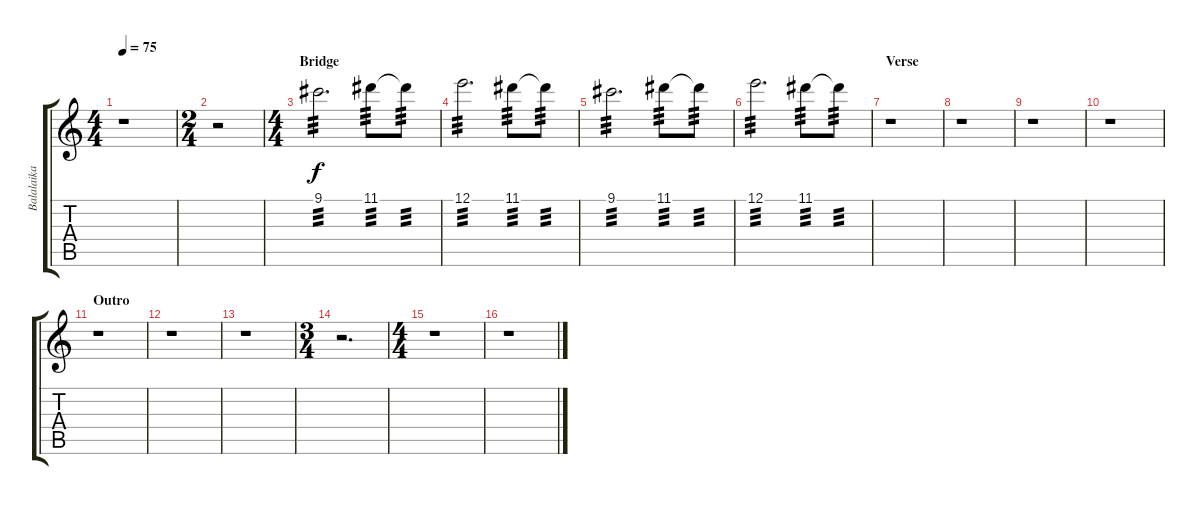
\track ("Balalaika" "Balalaika") {instrument acousticguitarnylon}
\staff {score tabs}
\tuning (E4 B3 G3 D3 A2 E2) {hide}
\ts (4 4)
\tempo 75
\clef g2
\ks c
r.1{dy f} |
\ts (2 4)
r.2 |
\ts (4 4)
\section ("" "Bridge")
9.1.2{d tp 3} 11.1.8{tp 3} 11.1{t}.8{tp 3} |
12.1.2{d tp 3} 11.1.8{tp 3} 11.1{t}.8{tp 3} |
9.1.2{d tp 3} 11.1.8{tp 3} 11.1{t}.8{tp 3} |
12.1.2{d tp 3} 11.1.8{tp 3} 11.1{t}.8{tp 3} |
\section ("" "Verse")
r.1 |
r.1 |
r.1 |
r.1 |
\section ("" "Outro")
r.1 |
r.1 |
r.1 |
\ts (3 4)
r.2{d} |
\ts (4 4)
r.1 |
r.1
